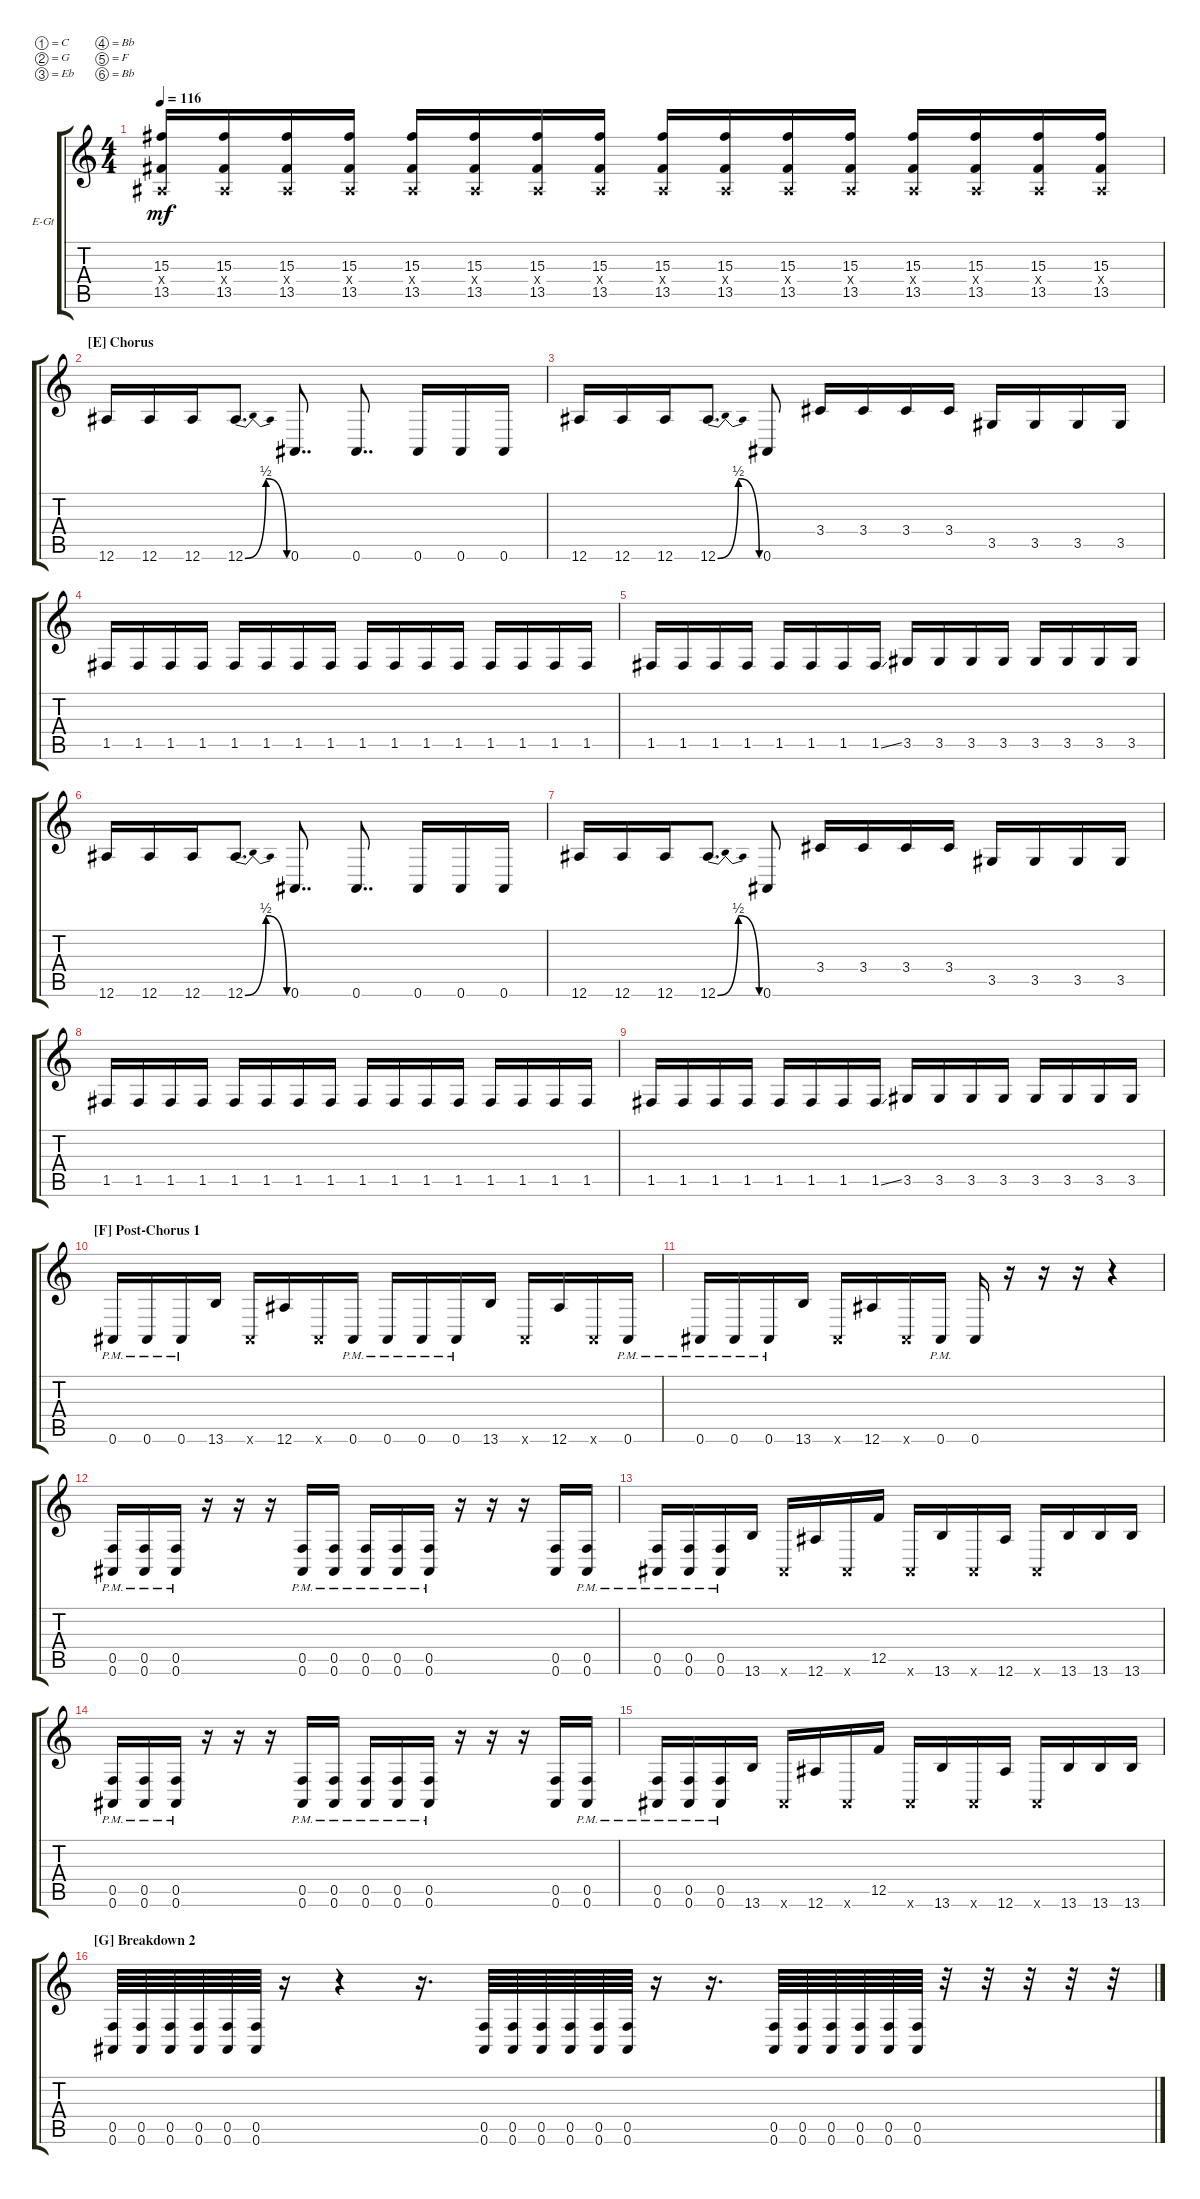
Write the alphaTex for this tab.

\defaultSystemsLayout 4
\bracketExtendMode groupsimilarinstruments
\firstSystemTrackNameOrientation horizontal
\otherSystemsTrackNameOrientation horizontal
\track ("Guitar 1" "E-Gt") {instrument electricguitarclean}
\staff {score tabs}
\tuning (C4 G3 Eb3 Bb2 F2 Bb1)
\ts (4 4)
\tempo 116
\clef g2
\ks c
(13.5 0.4{x} 15.3).16{dy mf} (0.4{x} 13.5 15.3).16 (0.4{x} 13.5 15.3).16 (0.4{x} 13.5 15.3).16 (0.4{x} 13.5 15.3).16 (0.4{x} 13.5 15.3).16 (0.4{x} 13.5 15.3).16 (0.4{x} 13.5 15.3).16 (0.4{x} 13.5 15.3).16 (0.4{x} 13.5 15.3).16 (0.4{x} 13.5 15.3).16 (0.4{x} 13.5 15.3).16 (0.4{x} 13.5 15.3).16 (0.4{x} 13.5 15.3).16 (0.4{x} 13.5 15.3).16 (0.4{x} 13.5 15.3).16 |
\section ("E" "Chorus")
12.6.16 12.6.16 12.6.16 12.6{be (bendrelease 0 0 7.8 2 8.4 2 30 0)}.8{d} 0.6.8{dd} 0.6.8{dd} 0.6.16 0.6.16 0.6.16 |
12.6.16 12.6.16 12.6.16 12.6{be (bendrelease 0 0 7.8 2 8.4 2 30 0)}.8{d} 0.6.8 3.4.16 3.4.16 3.4.16 3.4.16 3.5.16 3.5.16 3.5.16 3.5.16 |
1.5.16 1.5.16 1.5.16 1.5.16 1.5.16 1.5.16 1.5.16 1.5.16 1.5.16 1.5.16 1.5.16 1.5.16 1.5.16 1.5.16 1.5.16 1.5.16 |
1.5.16 1.5.16 1.5.16 1.5.16 1.5.16 1.5.16 1.5.16 1.5{ss}.16 3.5.16 3.5.16 3.5.16 3.5.16 3.5.16 3.5.16 3.5.16 3.5.16 |
12.6.16 12.6.16 12.6.16 12.6{be (bendrelease 0 0 7.8 2 8.4 2 30 0)}.8{d} 0.6.8{dd} 0.6.8{dd} 0.6.16 0.6.16 0.6.16 |
12.6.16 12.6.16 12.6.16 12.6{be (bendrelease 0 0 7.8 2 8.4 2 30 0)}.8{d} 0.6.8 3.4.16 3.4.16 3.4.16 3.4.16 3.5.16 3.5.16 3.5.16 3.5.16 |
1.5.16 1.5.16 1.5.16 1.5.16 1.5.16 1.5.16 1.5.16 1.5.16 1.5.16 1.5.16 1.5.16 1.5.16 1.5.16 1.5.16 1.5.16 1.5.16 |
1.5.16 1.5.16 1.5.16 1.5.16 1.5.16 1.5.16 1.5.16 1.5{ss}.16 3.5.16 3.5.16 3.5.16 3.5.16 3.5.16 3.5.16 3.5.16 3.5.16 |
\section ("F" "Post-Chorus 1")
0.6{pm}.16 0.6{pm}.16 0.6{pm}.16 13.6.16 0.6{x}.16 12.6.16 0.6{x}.16 0.6{pm}.16 0.6{pm}.16 0.6{pm}.16 0.6{pm}.16 13.6.16 0.6{x}.16 12.6.16 0.6{x}.16 0.6{pm}.16 |
0.6{pm}.16 0.6{pm}.16 0.6{pm}.16 13.6.16 0.6{x}.16 12.6.16 0.6{x}.16 0.6{pm}.16 0.6.16 r.16 r.16 r.16 r.4 |
(0.6{pm} 0.5).16 (0.6{pm} 0.5).16 (0.6{pm} 0.5).16 r.16 r.16 r.16 (0.6{pm} 0.5{pm}).16 (0.6{pm} 0.5).16 (0.6{pm} 0.5).16 (0.6{pm} 0.5).16 (0.6{pm} 0.5).16 r.16 r.16 r.16 (0.6 0.5).16 (0.6{pm} 0.5).16 |
(0.6{pm} 0.5).16 (0.6{pm} 0.5).16 (0.6{pm} 0.5).16 13.6.16 0.6{x}.16 12.6.16 0.6{x}.16 12.5.16 0.6{x}.16 13.6.16 0.6{x}.16 12.6.16 0.6{x}.16 13.6.16 13.6.16 13.6.16 |
(0.6{pm} 0.5).16 (0.6{pm} 0.5).16 (0.6{pm} 0.5).16 r.16 r.16 r.16 (0.6{pm} 0.5{pm}).16 (0.6{pm} 0.5).16 (0.6{pm} 0.5).16 (0.6{pm} 0.5).16 (0.6{pm} 0.5).16 r.16 r.16 r.16 (0.6 0.5).16 (0.6{pm} 0.5).16 |
(0.6{pm} 0.5).16 (0.6{pm} 0.5).16 (0.6{pm} 0.5).16 13.6.16 0.6{x}.16 12.6.16 0.6{x}.16 12.5.16 0.6{x}.16 13.6.16 0.6{x}.16 12.6.16 0.6{x}.16 13.6.16 13.6.16 13.6.16 |
\section ("G" "Breakdown 2")
(0.6 0.5).64 (0.5 0.6).64 (0.6 0.5).64 (0.5 0.6).64 (0.6 0.5).64 (0.5 0.6).64 r.16 r.4 r.16{d} (0.6 0.5).64 (0.5 0.6).64 (0.6 0.5).64 (0.5 0.6).64 (0.6 0.5).64 (0.5 0.6).64 r.16 r.16{d} (0.6 0.5).64 (0.5 0.6).64 (0.6 0.5).64 (0.5 0.6).64 (0.6 0.5).64 (0.5 0.6).64 r.32 r.32 r.32 r.32 r.32
